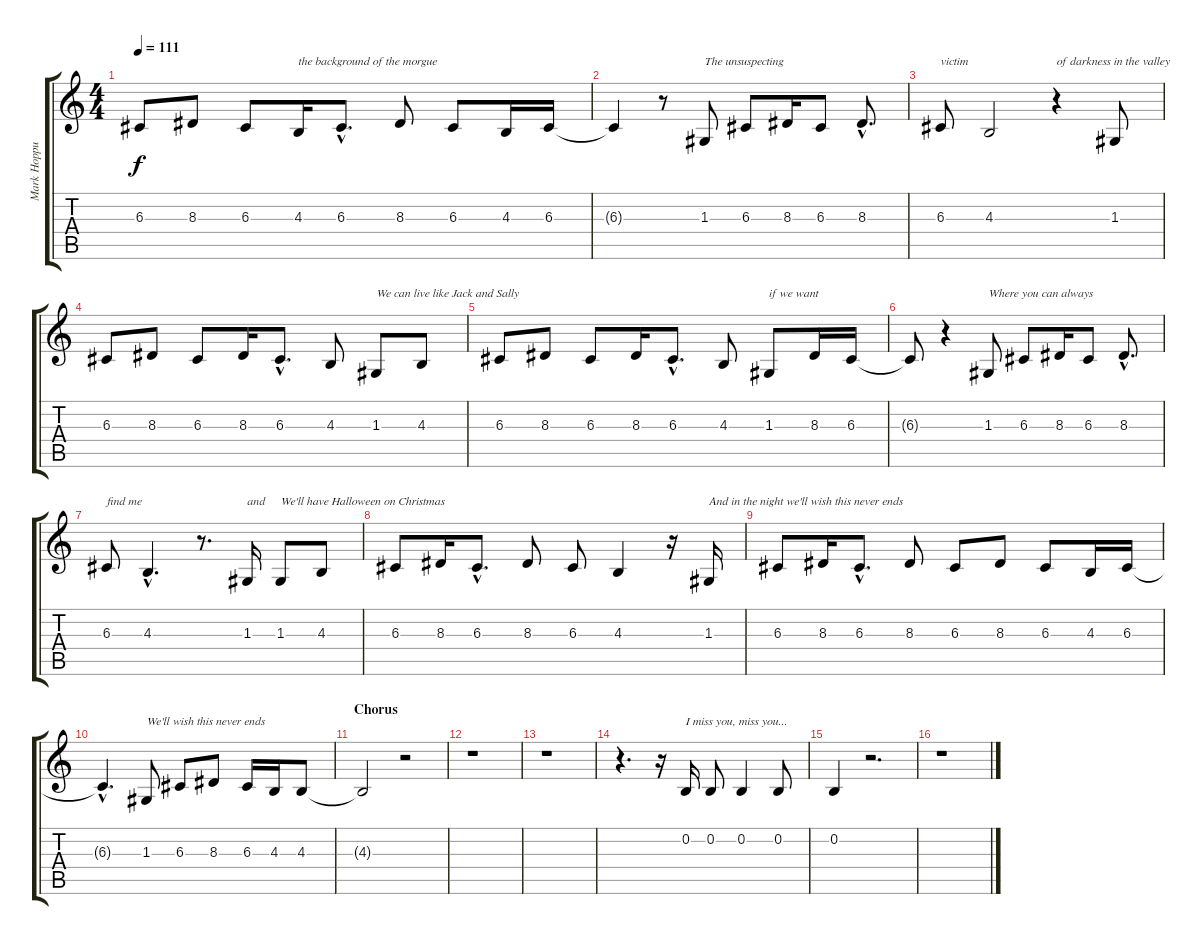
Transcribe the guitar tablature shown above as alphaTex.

\track ("Mark Hoppus - Vocal" "Mark Hoppu") {instrument lead2sawtooth}
\staff {score tabs}
\tuning (E4 B3 G3 D3 A2 E2) {hide}
\ts (4 4)
\tempo 111
\clef g2
\ks c
6.3.8{dy f} 8.3.8 6.3.8 4.3.16{txt "the background of the morgue"} 6.3{hac}.8{d} 8.3.8 6.3.8 4.3.16 6.3.16 |
6.3{t}.4 r.8 1.3.8{txt "The unsuspecting "} 6.3.8 8.3.16 6.3.8 8.3{hac}.8{d} |
6.3.8{txt "victim "} 4.3.2 r.4{txt "of darkness in the valley"} 1.3.8 |
6.3.8 8.3.8 6.3.8 8.3.16 6.3{hac}.8{d} 4.3.8 1.3.8{txt "We can live like Jack and Sally "} 4.3.8 |
6.3.8 8.3.8 6.3.8 8.3.16 6.3{hac}.8{d} 4.3.8 1.3.8{txt "if we want "} 8.3.16 6.3.16 |
6.3{t}.8 r.4 1.3.8{txt "Where you can always"} 6.3.8 8.3.16 6.3.8 8.3{hac}.8{d} |
6.3.8{txt "find me"} 4.3{hac}.4{d} r.8{d} 1.3.16{txt "and"} 1.3.8{txt "We'll have Halloween on Christmas"} 4.3.8 |
6.3.8 8.3.16 6.3{hac}.8{d} 8.3.8 6.3.8 4.3.4 r.16 1.3.16{txt "And in the night we'll wish this never ends"} |
6.3.8 8.3.16 6.3{hac}.8{d} 8.3.8 6.3.8 8.3.8 6.3.8 4.3.16 6.3.16 |
6.3{hac t}.4{d} 1.3.8{txt "We'll wish this never ends"} 6.3.8 8.3.8 6.3.16 4.3.16 4.3.8 |
\section ("" "Chorus")
4.3{t}.2 r.2 |
r.1 |
r.1 |
r.4{d} r.16 0.2.16{txt "I miss you, miss you..."} 0.2.8 0.2.4 0.2.8 |
0.2.4 r.2{d} |
r.1
